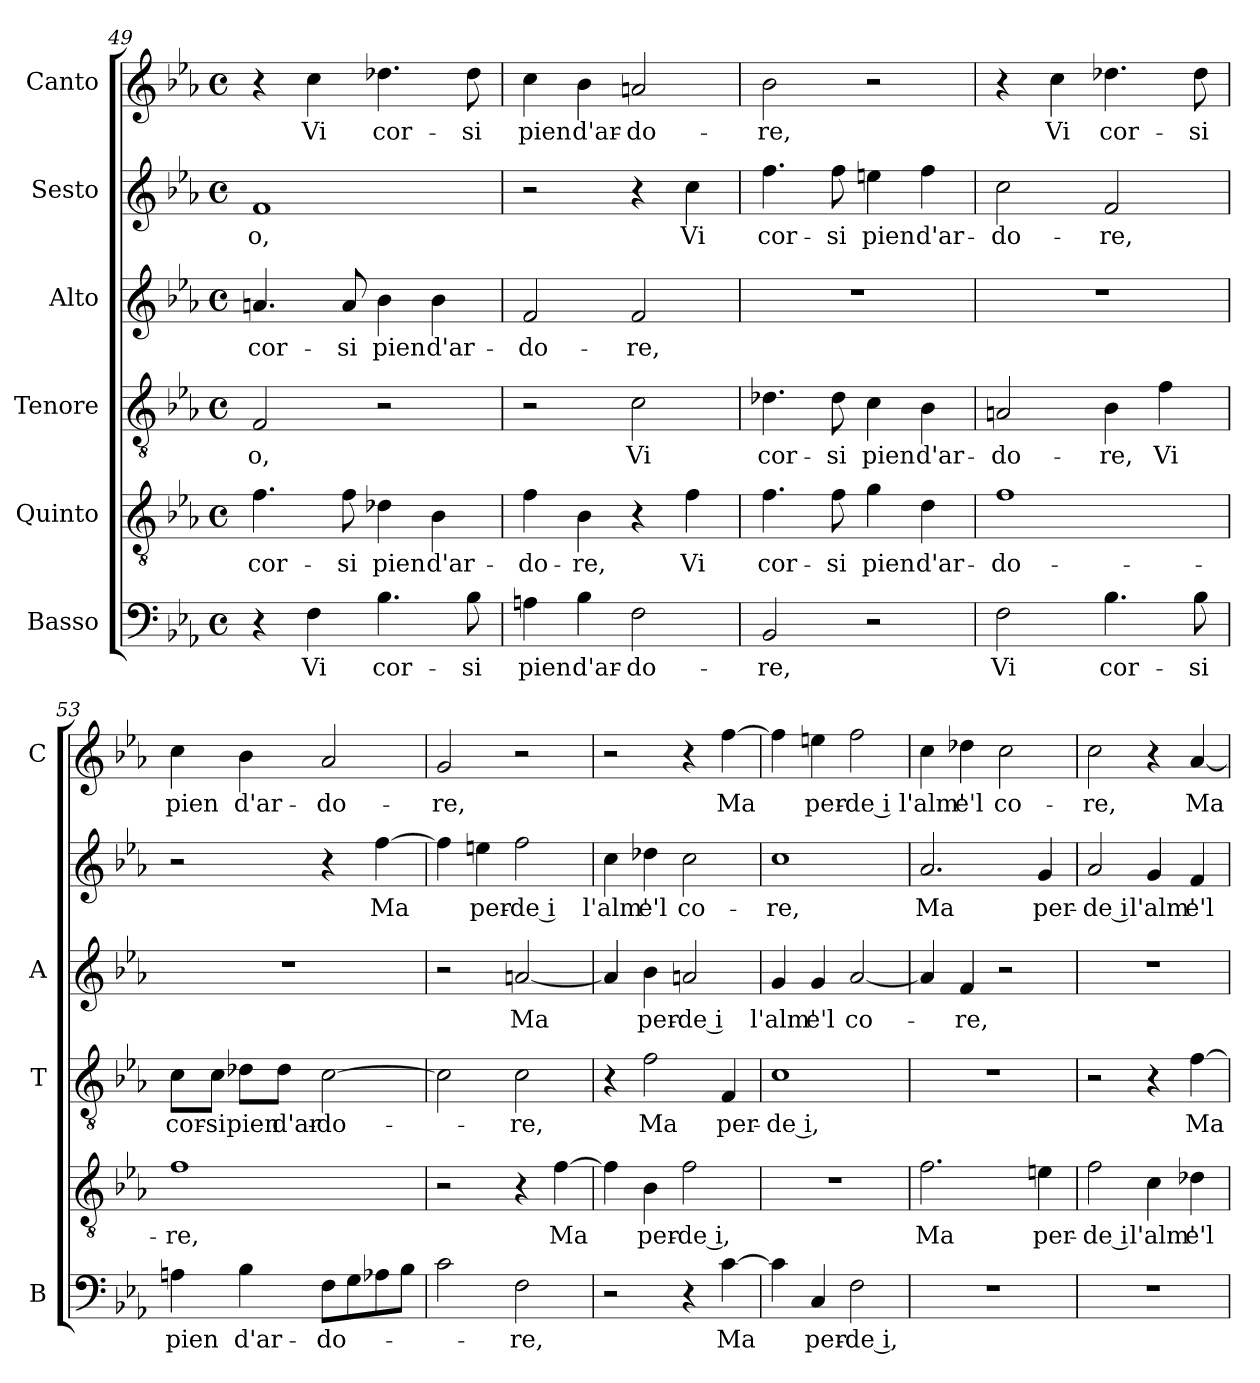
**kern	**text	**kern	**text	**kern	**text	**kern	**text	**kern	**text	**kern	**text
*part6	*part6	*part5	*part5	*part4	*part4	*part3	*part3	*part2	*part2	*part1	*part1
*staff6	*staff6	*staff5	*staff5	*staff4	*staff4	*staff3	*staff3	*staff2	*staff2	*staff1	*staff1
*I"Basso	*	*I"Quinto	*	*I"Tenore	*	*I"Alto	*	*I"Sesto	*	*I"Canto	*
*I'B	*	*	*	*I'T	*	*I'A	*	*	*	*I'C	*
*clefF4	*	*clefGv2	*	*clefGv2	*	*clefG2	*	*clefG2	*	*clefG2	*
*k[b-e-a-]	*	*k[b-e-a-]	*	*k[b-e-a-]	*	*k[b-e-a-]	*	*k[b-e-a-]	*	*k[b-e-a-]	*
*E-:	*	*E-:	*	*E-:	*	*E-:	*	*E-:	*	*E-:	*
*M4/4	*	*M4/4	*	*M4/4	*	*M4/4	*	*M4/4	*	*M4/4	*
*met(c)	*	*met(c)	*	*met(c)	*	*met(c)	*	*met(c)	*	*met(c)	*
=49	=49	=49	=49	=49	=49	=49	=49	=49	=49	=49	=49
!	!	!	!LO:LY:b	!	!LO:LY:b	!	!LO:LY:b	!	!LO:LY:b	!	!
4r	.	4.f\	cor-	2F/	-o,	4.an/	cor-	1f	-o,	4r	.
!	!LO:LY:b	!	!	!	!	!	!	!	!	!	!LO:LY:b
4F\	Vi	.	.	.	.	.	.	.	.	4cc\	Vi
!	!	!	!LO:LY:b	!	!	!	!LO:LY:b	!	!	!	!
.	.	8f\	-si	.	.	8a/	-si	.	.	.	.
!	!LO:LY:b	!	!LO:LY:b	!	!	!	!LO:LY:b	!	!	!	!LO:LY:b
4.B-\	cor-	4d-X\	pien	2r	.	4b-\	pien	.	.	4.dd-X\	cor-
!	!	!	!LO:LY:b	!	!	!	!LO:LY:b	!	!	!	!
.	.	4B-\	d'ar-	.	.	4b-\	d'ar-	.	.	.	.
!	!LO:LY:b	!	!	!	!	!	!	!	!	!	!LO:LY:b
8B-\	-si	.	.	.	.	.	.	.	.	8dd-\	-si
=50	=50	=50	=50	=50	=50	=50	=50	=50	=50	=50	=50
!	!LO:LY:b	!	!LO:LY:b	!	!	!	!LO:LY:b	!	!	!	!LO:LY:b
4An\	pien	4f\	-do-	2r	.	2f/	-do-	2r	.	4cc\	pien
!	!LO:LY:b	!	!LO:LY:b	!	!	!	!	!	!	!	!LO:LY:b
4B-\	d'ar-	4B-\	-re,	.	.	.	.	.	.	4b-\	d'ar-
!	!LO:LY:b	!	!	!	!LO:LY:b	!	!LO:LY:b	!	!	!	!LO:LY:b
2F\	-do-	4r	.	2c\	Vi	2f/	-re,	4r	.	2an/	-do-
!	!	!	!LO:LY:b	!	!	!	!	!	!LO:LY:b	!	!
.	.	4f\	Vi	.	.	.	.	4cc\	Vi	.	.
=51	=51	=51	=51	=51	=51	=51	=51	=51	=51	=51	=51
!	!LO:LY:b	!	!LO:LY:b	!	!LO:LY:b	!	!	!	!LO:LY:b	!	!LO:LY:b
2BB-/	-re,	4.f\	cor-	4.d-X\	cor-	1r	.	4.ff\	cor-	2b-\	-re,
!	!	!	!LO:LY:b	!	!LO:LY:b	!	!	!	!LO:LY:b	!	!
.	.	8f\	-si	8d-\	-si	.	.	8ff\	-si	.	.
!	!	!	!LO:LY:b	!	!LO:LY:b	!	!	!	!LO:LY:b	!	!
2r	.	4g\	pien	4c\	pien	.	.	4een\	pien	2r	.
!	!	!	!LO:LY:b	!	!LO:LY:b	!	!	!	!LO:LY:b	!	!
.	.	4d\	d'ar-	4B-\	d'ar-	.	.	4ff\	d'ar-	.	.
=52	=52	=52	=52	=52	=52	=52	=52	=52	=52	=52	=52
!	!LO:LY:b	!	!LO:LY:b	!	!LO:LY:b	!	!	!	!LO:LY:b	!	!
2F\	Vi	1f	-do-	2An/	-do-	1r	.	2cc\	-do-	4r	.
!	!	!	!	!	!	!	!	!	!	!	!LO:LY:b
.	.	.	.	.	.	.	.	.	.	4cc\	Vi
!	!LO:LY:b	!	!	!	!LO:LY:b	!	!	!	!LO:LY:b	!	!LO:LY:b
4.B-\	cor-	.	.	4B-\	-re,	.	.	2f/	-re,	4.dd-X\	cor-
!	!	!	!	!	!LO:LY:b	!	!	!	!	!	!
.	.	.	.	4f\	Vi	.	.	.	.	.	.
!	!LO:LY:b	!	!	!	!	!	!	!	!	!	!LO:LY:b
8B-\	-si	.	.	.	.	.	.	.	.	8dd-\	-si
!!LO:LB:g=z
=53	=53	=53	=53	=53	=53	=53	=53	=53	=53	=53	=53
!	!LO:LY:b	!	!LO:LY:b	!	!LO:LY:b	!	!	!	!	!	!LO:LY:b
4An\	pien	1f	-re,	8c\L	cor-	1r	.	2r	.	4cc\	pien
!	!	!	!	!	!LO:LY:b	!	!	!	!	!	!
.	.	.	.	8c\J	-si	.	.	.	.	.	.
!	!LO:LY:b	!	!	!	!LO:LY:b	!	!	!	!	!	!LO:LY:b
4B-\	d'ar-	.	.	8d-X\L	pien	.	.	.	.	4b-\	d'ar-
!	!	!	!	!	!LO:LY:b	!	!	!	!	!	!
.	.	.	.	8d-\J	d'ar-	.	.	.	.	.	.
!	!LO:LY:b	!	!	!	!LO:LY:b	!	!	!	!	!	!LO:LY:b
8F\L	-do-	.	.	[2c\	-do-	.	.	4r	.	2a-/	-do-
8G\	.	.	.	.	.	.	.	.	.	.	.
!	!	!	!	!	!	!	!	!	!LO:LY:b	!	!
8A-X\	.	.	.	.	.	.	.	[4ff\	Ma	.	.
8B-\J	.	.	.	.	.	.	.	.	.	.	.
=54	=54	=54	=54	=54	=54	=54	=54	=54	=54	=54	=54
!	!	!	!	!	!	!	!	!	!	!	!LO:LY:b
2c\	.	2r	.	2c\]	.	2r	.	4ff\]	.	2g/	-re,
!	!	!	!	!	!	!	!	!	!LO:LY:b	!	!
.	.	.	.	.	.	.	.	4een\	per-	.	.
!	!LO:LY:b	!	!	!	!LO:LY:b	!	!LO:LY:b	!	!LO:LY:b	!	!
2F\	-re,	4r	.	2c\	-re,	[2an/	Ma	2ff\	-de i	2r	.
!	!	!	!LO:LY:b	!	!	!	!	!	!	!	!
.	.	[4f\	Ma	.	.	.	.	.	.	.	.
=55	=55	=55	=55	=55	=55	=55	=55	=55	=55	=55	=55
!	!	!	!	!	!	!	!	!	!LO:LY:b	!	!
2r	.	4f\]	.	4r	.	4a/]	.	4cc\	l'alm'	2r	.
!	!	!	!LO:LY:b	!	!LO:LY:b	!	!LO:LY:b	!	!LO:LY:b	!	!
.	.	4B-\	per-	2f\	Ma	4b-\	per-	4dd-X\	e'l	.	.
!	!	!	!LO:LY:b	!	!	!	!LO:LY:b	!	!LO:LY:b	!	!
4r	.	2f\	-de i,	.	.	2an/	-de i	2cc\	co-	4r	.
!	!LO:LY:b	!	!	!	!LO:LY:b	!	!	!	!	!	!LO:LY:b
[4c\	Ma	.	.	4F/	per-	.	.	.	.	[4ff\	Ma
=56	=56	=56	=56	=56	=56	=56	=56	=56	=56	=56	=56
!	!	!	!	!	!LO:LY:b	!	!LO:LY:b	!	!LO:LY:b	!	!
4c\]	.	1r	.	1c	-de i,	4g/	l'alm'	1cc	-re,	4ff\]	.
!	!LO:LY:b	!	!	!	!	!	!LO:LY:b	!	!	!	!LO:LY:b
4C/	per-	.	.	.	.	4g/	e'l	.	.	4een\	per-
!	!LO:LY:b	!	!	!	!	!	!LO:LY:b	!	!	!	!LO:LY:b
2F\	-de i,	.	.	.	.	[2a-/	co-	.	.	2ff\	-de i
=57	=57	=57	=57	=57	=57	=57	=57	=57	=57	=57	=57
!	!	!	!LO:LY:b	!	!	!	!	!	!LO:LY:b	!	!LO:LY:b
1r	.	2.f\	Ma	1r	.	4a-/]	.	2.a-/	Ma	4cc\	l'alm'
!	!	!	!	!	!	!	!LO:LY:b	!	!	!	!LO:LY:b
.	.	.	.	.	.	4f/	-re,	.	.	4dd-X\	e'l
!	!	!	!	!	!	!	!	!	!	!	!LO:LY:b
.	.	.	.	.	.	2r	.	.	.	2cc\	co-
!	!	!	!LO:LY:b	!	!	!	!	!	!LO:LY:b	!	!
.	.	4en\	per-	.	.	.	.	4g/	per-	.	.
=58	=58	=58	=58	=58	=58	=58	=58	=58	=58	=58	=58
!	!	!	!LO:LY:b	!	!	!	!	!	!LO:LY:b	!	!LO:LY:b
1r	.	2f\	-de i	2r	.	1r	.	2a-/	-de i	2cc\	-re,
!	!	!	!LO:LY:b	!	!	!	!	!	!LO:LY:b	!	!
.	.	4c\	l'alm'	4r	.	.	.	4g/	l'alm'	4r	.
!	!	!	!LO:LY:b	!	!LO:LY:b	!	!	!	!LO:LY:b	!	!LO:LY:b
.	.	4d-X\	e'l	[4f\	Ma	.	.	4f/	e'l	[4a-/	Ma
=	=	=	=	=	=	=	=	=	=	=	=
*-	*-	*-	*-	*-	*-	*-	*-	*-	*-	*-	*-
